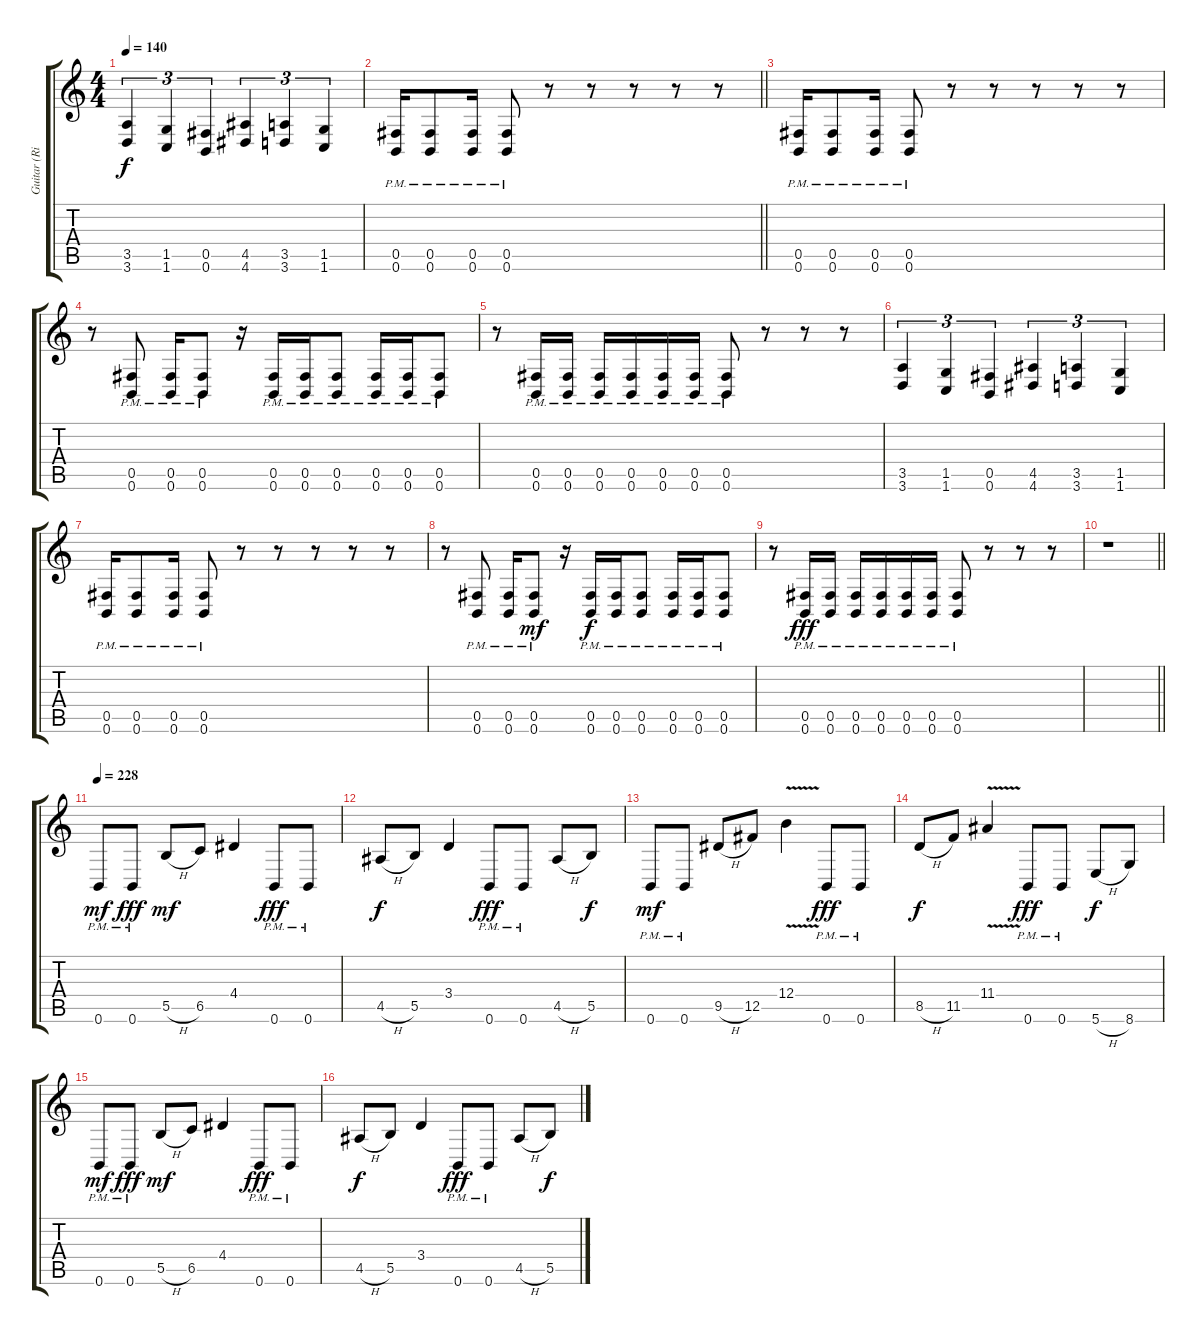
\track ("Guitar (Right)" "Guitar (Ri") {instrument distortionguitar}
\staff {score tabs}
\tuning (Db4 Ab3 E3 B2 Gb2 B1) {hide}
\ts (4 4)
\tempo 140
\clef g2
\ks c
(3.5 3.6).4{tu (3 2) dy f} (1.5 1.6).4{tu (3 2)} (0.5 0.6).4{tu (3 2)} (4.5 4.6).4{tu (3 2)} (3.5 3.6).4{tu (3 2)} (1.5 1.6).4{tu (3 2)} |
\barLineRight lightlight
(0.5{pm} 0.6{pm}).16 (0.5{pm} 0.6{pm}).8 (0.5{pm} 0.6{pm}).16 (0.5{pm} 0.6{pm}).8 r.8 r.8 r.8 r.8 r.8 |
(0.5{pm} 0.6{pm}).16 (0.5{pm} 0.6{pm}).8 (0.5{pm} 0.6{pm}).16 (0.5{pm} 0.6{pm}).8 r.8 r.8 r.8 r.8 r.8 |
r.8 (0.5{pm} 0.6{pm}).8 (0.5{pm} 0.6{pm}).16 (0.5{pm} 0.6{pm}).8 r.16 (0.5{pm} 0.6{pm}).16 (0.5{pm} 0.6{pm}).16 (0.5{pm} 0.6{pm}).8 (0.5{pm} 0.6{pm}).16 (0.5{pm} 0.6{pm}).16 (0.5{pm} 0.6{pm}).8 |
r.8 (0.5{pm} 0.6{pm}).16 (0.5{pm} 0.6{pm}).16 (0.5{pm} 0.6{pm}).16 (0.5{pm} 0.6{pm}).16 (0.5{pm} 0.6{pm}).16 (0.5{pm} 0.6{pm}).16 (0.5{pm} 0.6{pm}).8 r.8 r.8 r.8 |
(3.5 3.6).4{tu (3 2)} (1.5 1.6).4{tu (3 2)} (0.5 0.6).4{tu (3 2)} (4.5 4.6).4{tu (3 2)} (3.5 3.6).4{tu (3 2)} (1.5 1.6).4{tu (3 2)} |
(0.5{pm} 0.6{pm}).16 (0.5{pm} 0.6{pm}).8 (0.5{pm} 0.6{pm}).16 (0.5{pm} 0.6{pm}).8 r.8 r.8 r.8 r.8 r.8 |
r.8 (0.5{pm} 0.6{pm}).8 (0.5{pm} 0.6{pm}).16 (0.5{pm} 0.6{pm}).8{dy mf} r.16 (0.5{pm} 0.6{pm}).16{dy f} (0.5{pm} 0.6{pm}).16 (0.5{pm} 0.6{pm}).8 (0.5{pm} 0.6{pm}).16 (0.5{pm} 0.6{pm}).16 (0.5{pm} 0.6{pm}).8 |
r.8 (0.5{pm} 0.6{pm}).16{dy fff} (0.5{pm} 0.6{pm}).16 (0.5{pm} 0.6{pm}).16 (0.5{pm} 0.6{pm}).16 (0.5{pm} 0.6{pm}).16 (0.5{pm} 0.6{pm}).16 (0.5{pm} 0.6{pm}).8 r.8 r.8 r.8 |
\barLineRight lightlight
r.1 |
\tempo 228
0.6{pm}.8{dy mf} 0.6{pm}.8{dy fff} 5.5{h}.8{dy mf} 6.5.8 4.4.4 0.6{pm}.8{dy fff} 0.6{pm}.8 |
4.5{h}.8{dy f} 5.5.8 3.4.4 0.6{pm}.8{dy fff} 0.6{pm}.8 4.5{h}.8 5.5.8{dy f} |
0.6{pm}.8{dy mf} 0.6{pm}.8 9.5{h}.8 12.5.8 12.4{v}.4 0.6{pm}.8{dy fff} 0.6{pm}.8 |
8.5{h}.8{dy f} 11.5.8 11.4{v}.4 0.6{pm}.8{dy fff} 0.6{pm}.8 5.6{h}.8{dy f} 8.6.8 |
0.6{pm}.8{dy mf} 0.6{pm}.8{dy fff} 5.5{h}.8{dy mf} 6.5.8 4.4.4 0.6{pm}.8{dy fff} 0.6{pm}.8 |
4.5{h}.8{dy f} 5.5.8 3.4.4 0.6{pm}.8{dy fff} 0.6{pm}.8 4.5{h}.8 5.5.8{dy f}
